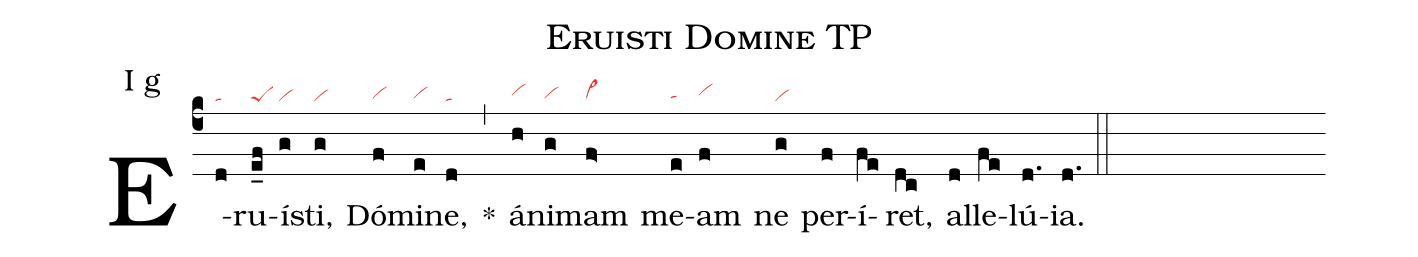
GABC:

name: Eruisti Domine TP;
annotation: I g;
mode: 1;
nabc-lines: 1;
%%
(c4)
E(d|ta)ru(e_f|peS)í(g|vi)sti,(g|vi) Dó(f|vihg)mi(e|vihg)ne,(d|ta) *(,)
á(h|vihh)ni(g|vihg)mam(f>|vi>hg) me(e|tahg)am(f|vihh) ne(g|vi) per(f)í(fe)ret,(dc) al(d)le(fe)lú(d.)ia.(d.) (::)
